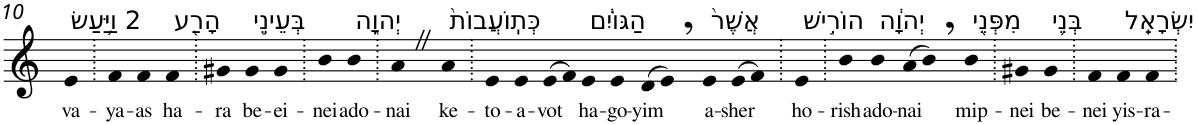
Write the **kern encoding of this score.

**kern	**text
*part1	*part1
*staff1	*staff1
*I"Piano	*
*I'Pno	*
!!LO:PB:g=z
*clefG2	*
*k[]	*
=10	=10
!LO:TX:a:t=2 וַיַּ֥עַשׂ	!
!	!LO:LY:b
4e	va-
=11.	=11.
!	!LO:LY:b
4f	-ya-
!	!LO:LY:b
4f	-as
!LO:TX:a:t=הָרַ֖ע	!
!	!LO:LY:b
4f	ha-
=12.	=12.
!	!LO:LY:b
4g#X	-ra
!LO:TX:a:t=בְּעֵינֵ֣י	!
!	!LO:LY:b
4g#	be-
!	!LO:LY:b
4g#	-ei-
=13.	=13.
!	!LO:LY:b
4b	-nei
!LO:TX:a:t=יְהוָ֑ה	!
!	!LO:LY:b
4b	ado-
=14.	=14.
!	!LO:LY:b
4aZ	-nai
!LO:TX:a:t=כְּתֽוֹעֲבוֹת֙	!
!	!LO:LY:b
4a	ke-
=15.	=15.
!	!LO:LY:b
4e	-to-
!	!LO:LY:b
4e	-a-
!	!LO:LY:b
(>8e	-vot
8f)	.
!LO:TX:a:t=הַגּוֹיִ֔ם	!
!	!LO:LY:b
4e	ha-
!	!LO:LY:b
4e	-go-
!	!LO:LY:b
(>8d	-yim
8e,)	.
!LO:TX:a:t=אֲשֶׁר֙	!
!	!LO:LY:b
4e	a-
!	!LO:LY:b
(>8e	-sher
8f)	.
=16.	=16.
!LO:TX:a:t=הוֹרִ֣ישׁ	!
!	!LO:LY:b
4e	ho-
=17.	=17.
!	!LO:LY:b
4b	-rish
!LO:TX:a:t=יְהוָ֔ה	!
!	!LO:LY:b
4b	ado-
!	!LO:LY:b
(>8a	-nai
8b,)	.
!LO:TX:a:t=מִפְּנֵ֖י	!
!	!LO:LY:b
4b	mip-
=18.	=18.
!	!LO:LY:b
4g#X	-nei
!LO:TX:a:t=בְּנֵ֥י	!
!	!LO:LY:b
4g#	be-
=19.	=19.
!	!LO:LY:b
4f	-nei
!LO:TX:a:t=יִשְׂרָאֵֽל	!
!	!LO:LY:b
4f	yis-
!	!LO:LY:b
4f	-ra-
=.	=.
*-	*-
